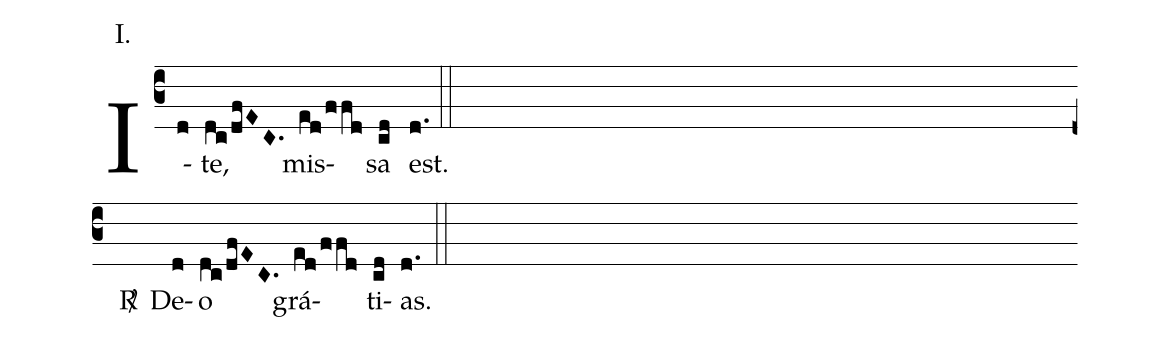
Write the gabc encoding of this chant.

annotation:I.;
%%
I(d)te,(dc/dfEC.) mis(ed/ffd)sa(cd) est.(d.) (::) (Z)
<sp>R/</sp>() De(d)o(dc/dfEC.) grá(ed/ffd)ti(cd)as.(d.) (::)
